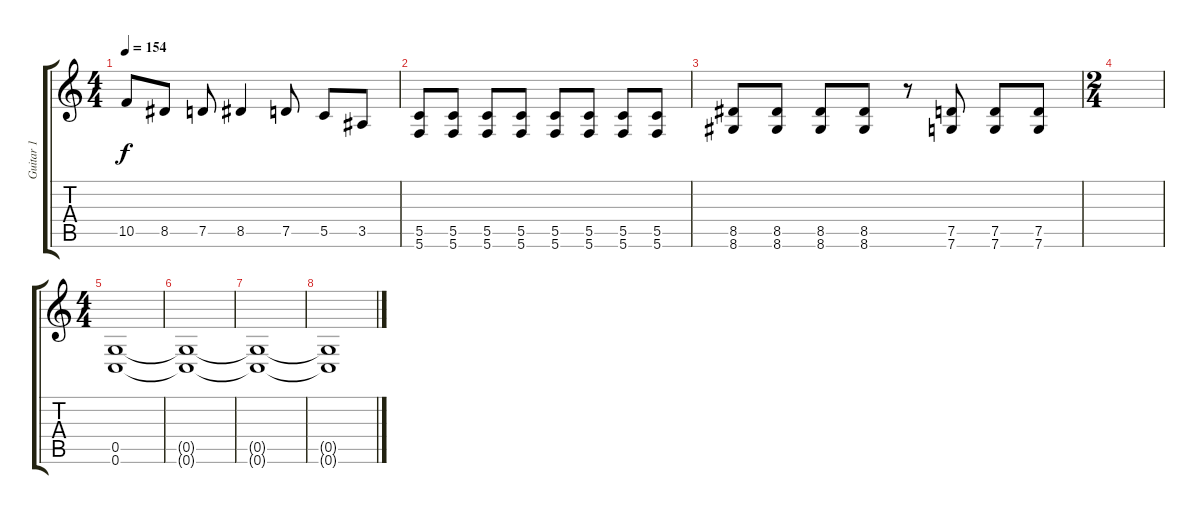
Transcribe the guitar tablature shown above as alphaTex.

\track ("Guitar 1" "Guitar 1") {mute instrument distortionguitar bank 255}
\staff {score tabs}
\tuning (D4 A3 F3 C3 G2 C2) {hide}
\ts (4 4)
\tempo 154
\clef g2
\ks c
10.5{t}.8{dy f} 8.5.8 7.5.8 8.5.4 7.5.8 5.5.8 3.5.8 |
(5.5 5.6).8 (5.5 5.6).8 (5.5 5.6).8 (5.5 5.6).8 (5.5 5.6).8 (5.5 5.6).8 (5.5 5.6).8 (5.5 5.6).8 |
(8.5 8.6).8 (8.5 8.6).8 (8.5 8.6).8 (8.5 8.6).8 r.8 (7.5 7.6).8 (7.5 7.6).8 (7.5 7.6).8 |
\ts (2 4)
|
\ts (4 4)
(0.5 0.6).1 |
(0.5{t} 0.6{t}).1 |
(0.5{t} 0.6{t}).1 |
(0.5{t} 0.6{t}).1
